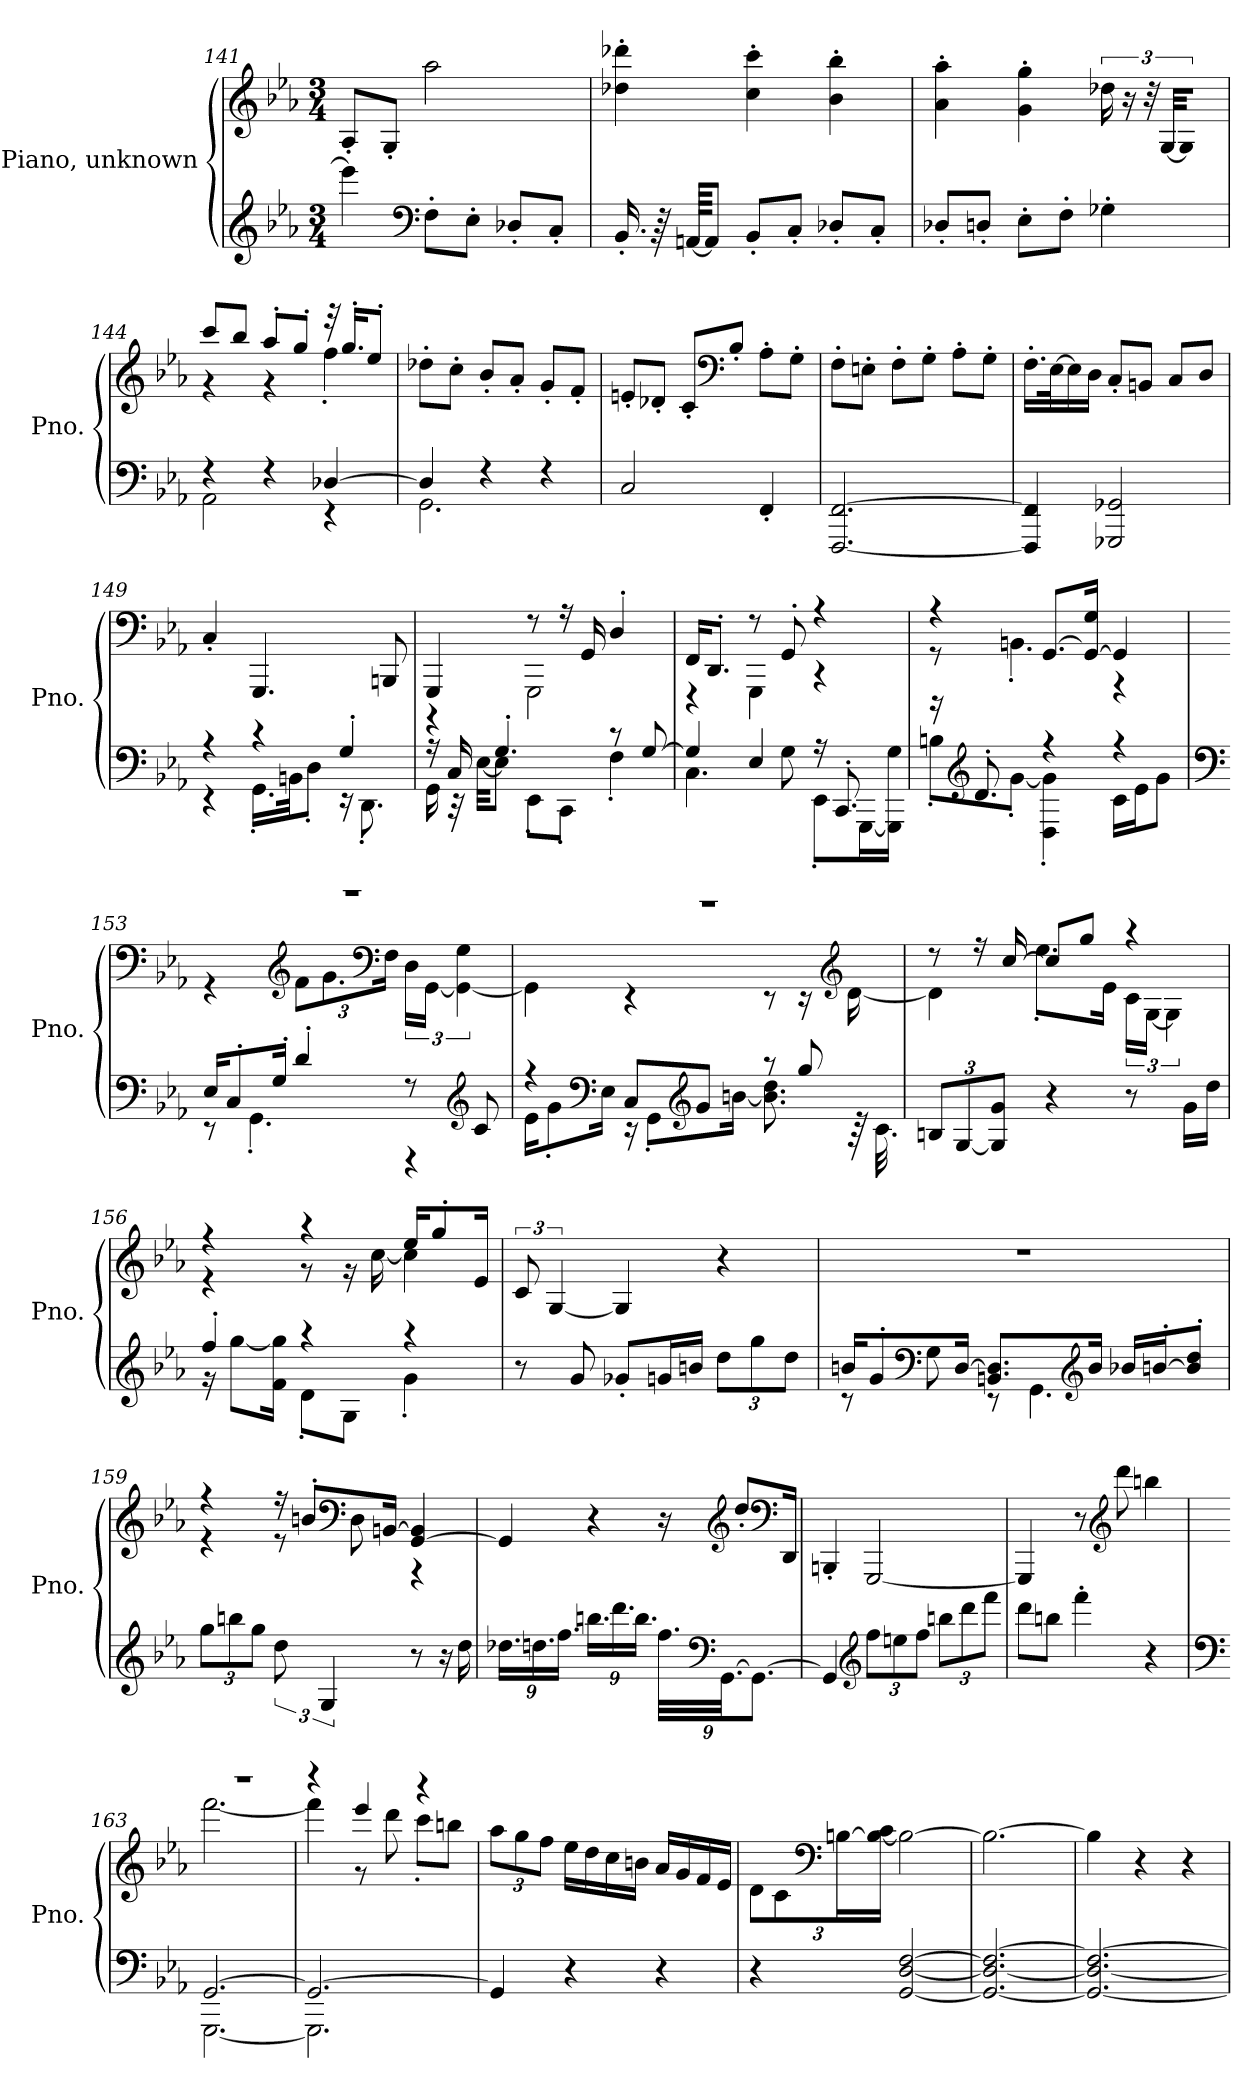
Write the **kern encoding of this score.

**kern	**kern
*part1	*part1
*staff2	*staff1
*I"Piano, unknown	*
*I'Pno.	*
*clefG2	*clefG2
*k[b-e-a-]	*k[b-e-a-]
*M3/4	*M3/4
=141	=141
4eee-\]	8A-'/L
.	8G'/J
*clefF4	*
8F'\L	2aa-\
8E-'\J	.
8D-X'/L	.
8C'/J	.
=142	=142
16.BB-'/	4dd-X\' 4ddd-X\'
64r	.
[64AAn/KKKL	.
8AA/J]	.
8BB-'/L	4cc\' 4ccc\'
8C'/J	.
8D-X'/L	4b-\' 4bb-\'
8C'/J	.
=143	=143
8D-X'/L	4a-\' 4aa-\'
8Dn'/J	.
8E-'\L	4g\' 4gg\'
8F'\J	.
4G-X'\	24dd-X\
.	24r
.	48r
.	[48G/KKL
.	8G/J]
!!LO:LB:g=z
=144	=144
*^	*^
4r	2AA-\	8ccc/L	4r
.	.	8bb-/J	.
4r	.	8aa-'/L	4r
.	.	8gg'/J	.
[4D-X/	4r	32r	4ff'\
.	.	16.gg'/KL	.
.	.	8ee-'/J	.
*	*	*v	*v
=145	=145	=145
4D-/]	2.GG\	8dd-X'\L
.	.	8cc'\J
4r	.	8b-'/L
.	.	8a-'/J
4r	.	8g'/L
.	.	8f'/J
*v	*v	*
=146	=146
2C/	8en'/L
.	8d-X'/J
.	8c'/L
*	*clefF4
.	8B-'/J
4FF'/	8A-'\L
.	8G'\J
=147	=147
[2.FFF/ [2.FF/	8F'\L
.	8En'\J
.	8F'\L
.	8G'\J
.	8A-'\L
.	8G'\J
=148	=148
4FFF/] 4FF/]	16.F'\LL
.	[32E-\K
.	16E-\]
.	16D\JJ
2GGG-X/ 2GG-X/	8C'/L
.	8BBn/J
.	8C/L
.	8D/J
!!LO:LB:g=z
=149	=149
*^	*
4r	4r	4C'/
4r	16.GG'\LL	4.GGG/
.	32BBn\JK	.
.	8D'\J	.
4G'/	16r	.
.	8.DD'\	.
.	.	8BBBn/
=150	=150	=150
*	*	*^
16r	16GG\	4GGG/	4r
16C/	32r	.	.
.	[32E-\KKL	.	.
4.G'/	8E-\J]	.	.
.	8EE-'\L	8r	2GGG\
.	8CC'\J	16r	.
.	.	16GG/	.
8r	4F'\	4D'/	.
[8G/	.	.	.
=151	=151	=151	=151
4G/]	4.C\	16FF/KL	4r
.	.	8.DD'/J	.
4E-/	.	8r	4GGG\
.	8G\	8GG'/	.
16r	8EE-'\L	4r	4r
8.CC'/	.	.	.
.	[16GGG\L	.	.
.	16GGG\] 16G\JJ	.	.
!!LO:LB:g=z	!!
=152	=152	=152	=152
16r	8Bn'\L	4r	8r
*clefG2	*	*	*
8.d'/	.	.	.
.	[8g'\J	.	4.BBn'\
4r	4D\' 4g\]'	[8.GG/L	.
.	.	16GG/_ 16G/Jk	.
4r	16c\LL	4GG/]	4r
.	16e-\J	.	.
.	8g\J	.	.
=153	=153	=153	=153
*clefF4	*	*	*
16E-/KL	8r	2.r	4r
8C'/	.	.	.
.	4.GG'\	.	.
16G'/Jk	.	.	.
*	*	*clefG2	*
*	*	*	*Xbrackettup
4d'/	.	.	12f\L
.	.	.	12.g\
*	*	*clefF4	*
.	.	.	24F\Jk
*	*	*	*brackettup
8r	4r	.	24D\LL
.	.	.	[24GG\JJ
.	.	.	6GG\_ 6G\
*clefG2	*	*	*
8c/	.	.	.
!!LO:LB:g=z	!!
=154	=154	=154	=154
4r	16e-\KL	2.r	4GG\]
.	8g'\	.	.
*clefF4	*	*	*
.	16E-\Jk	.	.
8C/L	16r	.	4r
.	8GG'\L	.	.
*clefG2	*	*	*
8g/J	.	.	.
.	[16bn\Jk	.	.
8r	8.b\] 8.dd\	.	8r
8gg/	.	.	16r
*	*	*clefG2	*
.	64r	.	[16d\
.	32.c\	.	.
*v	*v	*	*
=155	=155	=155
*Xbrackettup	*	*
12Bn/L	8r	4d\]
[12G/	.	.
.	16r	.
12G/] 12g/J	.	.
.	[16cc/	.
4r	8cc/L]	8.ee-'\L
.	8gg/J	.
.	.	16e-\Jk
8r	4r	24c\LL
.	.	[24G\JJ
.	.	6G\]
16g\LL	.	.
16dd\JJ	.	.
=156	=156	=156
*^	*	*
4ff'/	16r	4r	4r
.	[8gg\L	.	.
.	16f\ 16gg\]Jk	.	.
4r	8d'\L	4r	8r
.	8G\J	.	16r
.	.	.	[16cc\
4r	4g'\	16ee-/KL	4cc\]
.	.	8gg'/	.
.	.	16e-/Jk	.
*v	*v	*	*
*	*v	*v
!!LO:LB:g=z
=157	=157
8r	12c/
.	[6G/
8g/	.
8g-X'/L	4G/]
16gn/L	.
16bn/JJ	.
12dd\L	4r
12gg\	.
12dd\J	.
=158	=158
*^	*
16bn/KL	8r	2.r
8g'/	.	.
*clefF4	*	*
.	8G\	.
[16D/Jk	.	.
8.BBn/ 8.D/]L	8r	.
.	4.GG\	.
*clefG2	*	*
16b/Jk	.	.
16b-X/LL	.	.
[16bn'/J	.	.
8b/]' 8dd/'J	.	.
*v	*v	*
=159	=159
*	*^
12gg\L	4r	4r
12bbn\	.	.
12gg\J	.	.
*brackettup	*	*
12dd\	16r	8r
.	8bn'/L	.
6G/	.	.
*	*clefF4	*
.	.	8D\
.	[16BBn/Jk	.
8r	[4GG/ 4BB/]	4r
16r	.	.
16dd\	.	.
*	*v	*v
!!LO:PB:g=z
=160	=160
*Xbrackettup	*
18.dd-X\LL	4GG/]
18.ddn\	.
18.ff\JJ	.
18.bbn\LL	4r
18.ddd\	.
18.bb\JJ	.
36.ff\LLL	16r
*clefF4	*
[36.GG\JJ	.
*	*clefG2
.	8dd'/L
9.GG\J_	.
*	*clefF4
.	16DD/Jk
=161	=161
4GG/]	4BBBn'/
*clefG2	*
12ff\L	[2GGG/
12een\	.
12ff\J	.
12bbn\L	.
12ddd\	.
12fff\J	.
=162	=162
8ddd\L	4GGG/]
8bbn\J	.
4fff'\	8r
*	*clefG2
.	8ddd\
4r	4bbn\
!!LO:LB:g=z
=163	=163
*clefF4	*
*^	*^
[2.GG/	[2.GGG\	2.r	[2.fff\
=164	=164	=164	=164
2.GG/_	2.GGG\]	4r	4fff\]
.	.	4eee-/	8r
.	.	.	8ddd\
.	.	4r	8ccc'\L
.	.	.	8bbn\J
*v	*v	*	*
*	*v	*v
=165	=165
*	*Xbrackettup
4GG/]	12aa-\L
.	12gg\
.	12ff\J
4r	16ee-\LL
.	16dd\
.	16cc\
.	16bn\JJ
4r	16a-/LL
.	16g/
.	16f/
.	16e-/JJ
=166	=166
4r	12d\L
.	12c\
*	*clefF4
.	[24Bn\L
.	24B\_ 24c\JJ
[2GG/ [2D/ [2F/	2B\_
=167	=167
2.GG/_ 2.D/_ 2.F/_	2.B\_
=168	=168
2.GG/_ 2.D/_ 2.F/_	4B\]
.	4r
.	4r
=	=
*-	*-
